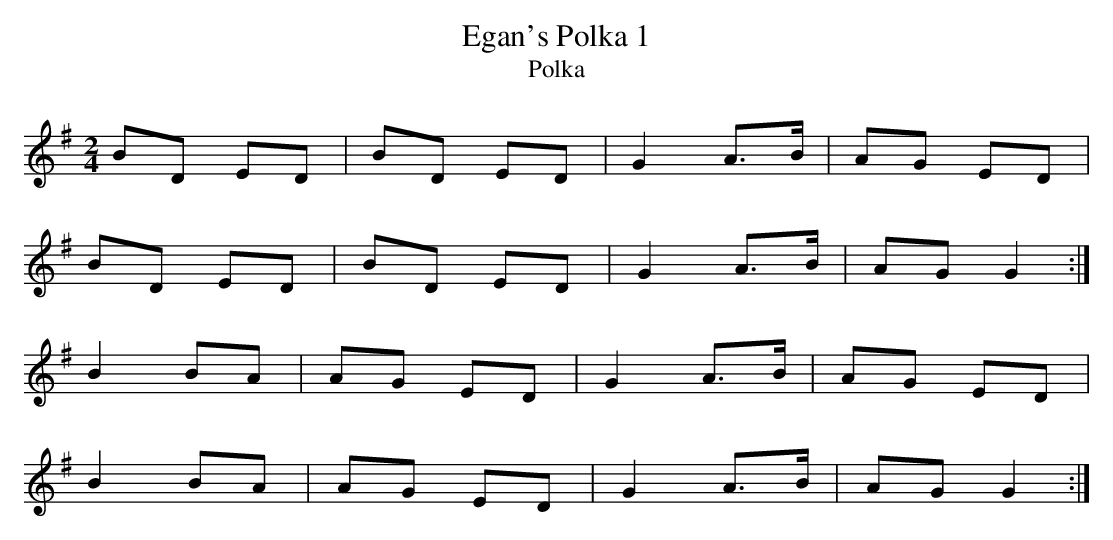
X:1
T:Egan's Polka 1
T:Polka
M:2/4
L:1/8
K:G
BD ED | BD ED | G2 A>B | AG ED |
BD ED | BD ED | G2 A>B | AG G2 :|
B2 BA | AG ED | G2 A>B | AG ED |
B2 BA | AG ED | G2 A>B | AG G2 :|
